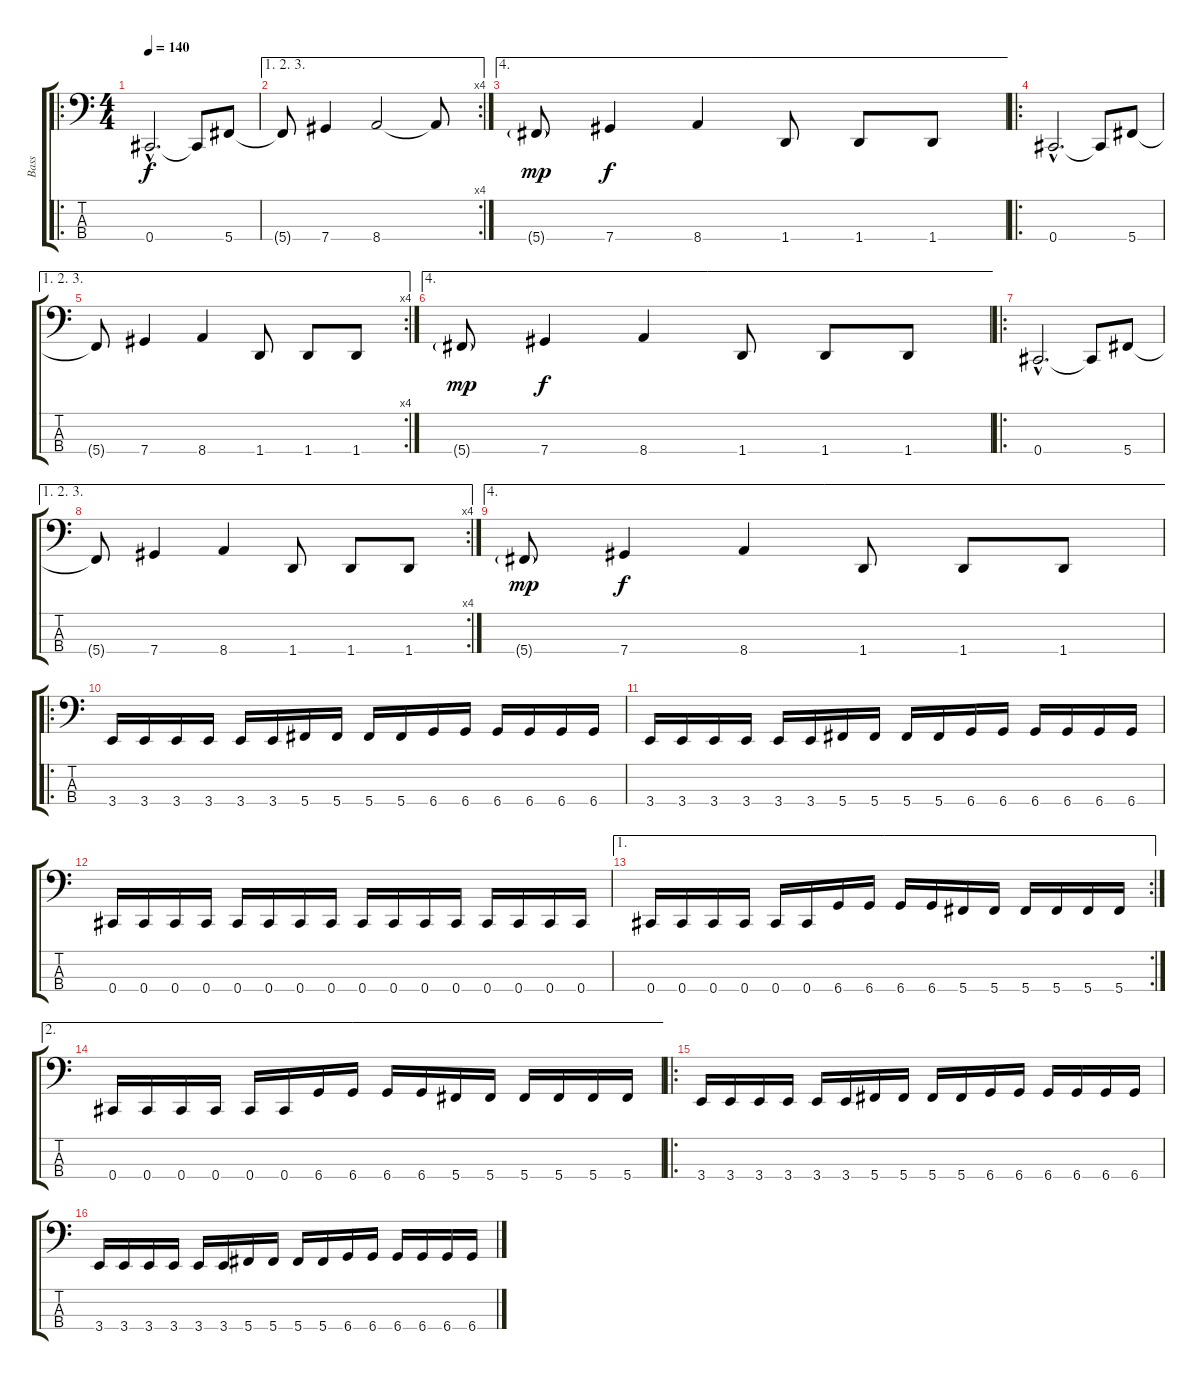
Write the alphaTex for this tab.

\track ("Bass" "Bass") {instrument electricbassfinger}
\staff {score tabs}
\tuning (E2 B1 Gb1 Db1) {hide}
\ro
\ts (4 4)
\tempo 140
\clef f4
\ks c
0.4{hac}.2{d dy f instrument electricbassfinger} 0.4{t}.8 5.4.8 |
\ae (1 2 3)
\rc 4
5.4{t}.8 7.4.4 8.4.2 8.4{t}.8 |
\ae 4
5.4{g}.8{dy mp} 7.4.4{dy f} 8.4.4 1.4.8 1.4.8 1.4.8 |
\ro
0.4{hac}.2{d} 0.4{t}.8 5.4.8 |
\ae (1 2 3)
\rc 4
5.4{t}.8 7.4.4 8.4.4 1.4.8 1.4.8 1.4.8 |
\ae 4
5.4{g}.8{dy mp} 7.4.4{dy f} 8.4.4 1.4.8 1.4.8 1.4.8 |
\ro
0.4{hac}.2{d} 0.4{t}.8 5.4.8 |
\ae (1 2 3)
\rc 4
5.4{t}.8 7.4.4 8.4.4 1.4.8 1.4.8 1.4.8 |
\ae 4
5.4{g}.8{dy mp} 7.4.4{dy f} 8.4.4 1.4.8 1.4.8 1.4.8 |
\ro
3.4.16 3.4.16 3.4.16 3.4.16 3.4.16 3.4.16 5.4.16 5.4.16 5.4.16 5.4.16 6.4.16 6.4.16 6.4.16 6.4.16 6.4.16 6.4.16 |
3.4.16 3.4.16 3.4.16 3.4.16 3.4.16 3.4.16 5.4.16 5.4.16 5.4.16 5.4.16 6.4.16 6.4.16 6.4.16 6.4.16 6.4.16 6.4.16 |
0.4.16 0.4.16 0.4.16 0.4.16 0.4.16 0.4.16 0.4.16 0.4.16 0.4.16 0.4.16 0.4.16 0.4.16 0.4.16 0.4.16 0.4.16 0.4.16 |
\ae 1
\rc 2
0.4.16 0.4.16 0.4.16 0.4.16 0.4.16 0.4.16 6.4.16 6.4.16 6.4.16 6.4.16 5.4.16 5.4.16 5.4.16 5.4.16 5.4.16 5.4.16 |
\ae 2
0.4.16 0.4.16 0.4.16 0.4.16 0.4.16 0.4.16 6.4.16 6.4.16 6.4.16 6.4.16 5.4.16 5.4.16 5.4.16 5.4.16 5.4.16 5.4.16 |
\ro
3.4.16 3.4.16 3.4.16 3.4.16 3.4.16 3.4.16 5.4.16 5.4.16 5.4.16 5.4.16 6.4.16 6.4.16 6.4.16 6.4.16 6.4.16 6.4.16 |
3.4.16 3.4.16 3.4.16 3.4.16 3.4.16 3.4.16 5.4.16 5.4.16 5.4.16 5.4.16 6.4.16 6.4.16 6.4.16 6.4.16 6.4.16 6.4.16
